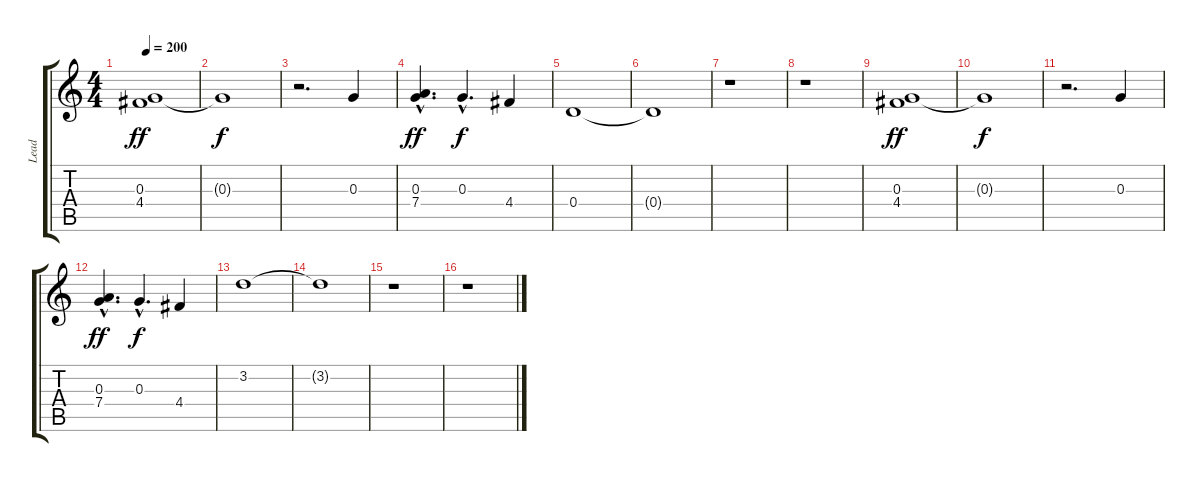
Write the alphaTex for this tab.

\track ("Lead" "Lead") {instrument electricguitarclean}
\staff {score tabs}
\tuning (E4 B3 G3 D3 A2 E2) {hide}
\ts (4 4)
\tempo 200
\clef g2
\ks c
(0.3 4.4).1{dy ff} |
0.3{t}.1{dy f} |
r.2{d} 0.3.4 |
(0.3 7.4{hac}).4{d dy ff} 0.3{hac}.4{d dy f} 4.4.4 |
0.4.1 |
0.4{t}.1 |
r.1 |
r.1 |
(0.3 4.4).1{dy ff} |
0.3{t}.1{dy f} |
r.2{d} 0.3.4 |
(0.3 7.4{hac}).4{d dy ff} 0.3{hac}.4{d dy f} 4.4.4 |
3.2.1 |
3.2{t}.1 |
r.1 |
r.1
